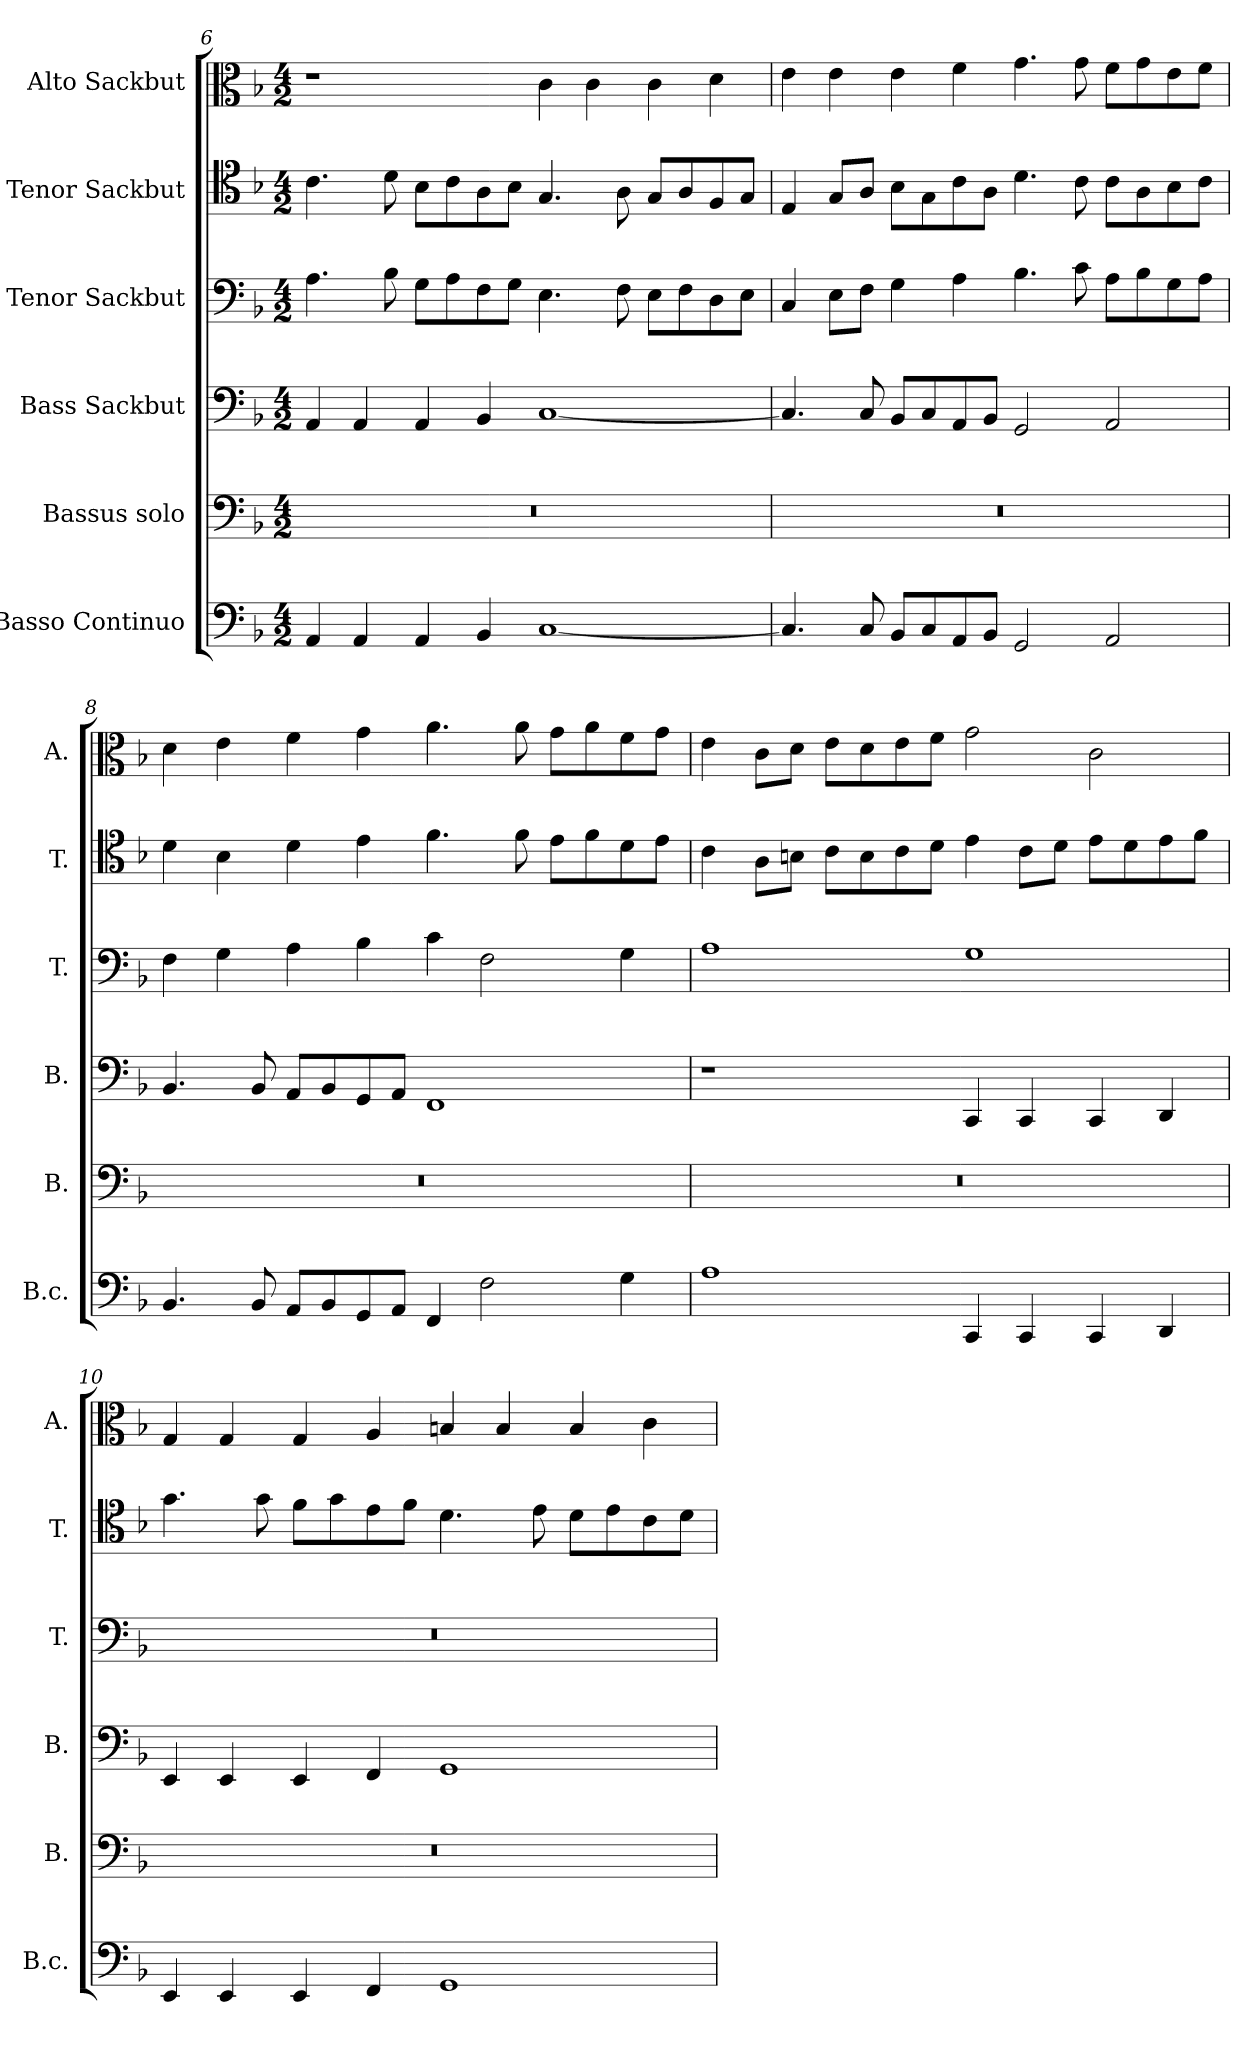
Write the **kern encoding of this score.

**kern	**kern	**kern	**kern	**kern	**kern
*part6	*part5	*part4	*part3	*part2	*part1
*staff6	*staff5	*staff4	*staff3	*staff2	*staff1
*I"Basso Continuo	*I"Bassus solo	*I"Bass Sackbut	*I"Tenor Sackbut	*I"Tenor Sackbut	*I"Alto Sackbut
*I'B.c.	*I'B.	*I'B.	*I'T.	*I'T.	*I'A.
*clefF4	*clefF4	*clefF4	*clefF4	*clefC4	*clefC3
*k[b-]	*k[b-]	*k[b-]	*k[b-]	*k[b-]	*k[b-]
*F:	*F:	*F:	*F:	*F:	*F:
*M4/2	*M4/2	*M4/2	*M4/2	*M4/2	*M4/2
=6	=6	=6	=6	=6	=6
!	!LO:N:vis=1	!	!	!	!
4AAi/	0r	4AAi/	4.Ai\	4.ci\	1r
4AAi/	.	4AAi/	.	.	.
.	.	.	8B-i\	8di\	.
4AAi/	.	4AAi/	8Gi\L	8B-i\L	.
.	.	.	8Ai\	8ci\	.
4BB-i/	.	4BB-i/	8Fi\	8Ai\	.
.	.	.	8Gi\J	8B-i\J	.
[1Ci	.	[1Ci	4.Ei\	4.Gi/	4ci\
.	.	.	.	.	4ci\
.	.	.	8Fi\	8Ai\	.
.	.	.	8Ei\L	8Gi/L	4ci\
.	.	.	8Fi\	8Ai/	.
.	.	.	8Di\	8Fi/	4di\
.	.	.	8Ei\J	8Gi/J	.
!!LO:LB:g=z
=7	=7	=7	=7	=7	=7
!	!LO:N:vis=1	!	!	!	!
4.Ci/]	0r	4.Ci/]	4Ci/	4Ei/	4ei\
.	.	.	8Ei\L	8Gi/L	4ei\
8Ci/	.	8Ci/	8Fi\J	8Ai/J	.
8BB-i/L	.	8BB-i/L	4Gi\	8B-i\L	4ei\
8Ci/	.	8Ci/	.	8Gi\	.
8AAi/	.	8AAi/	4Ai\	8ci\	4fi\
8BB-i/J	.	8BB-i/J	.	8Ai\J	.
2GGi/	.	2GGi/	4.B-i\	4.di\	4.gi\
.	.	.	8ci\	8ci\	8gi\
2AAi/	.	2AAi/	8Ai\L	8ci\L	8fi\L
.	.	.	8B-i\	8Ai\	8gi\
.	.	.	8Gi\	8B-i\	8ei\
.	.	.	8Ai\J	8ci\J	8fi\J
=8	=8	=8	=8	=8	=8
!	!LO:N:vis=1	!	!	!	!
4.BB-i/	0r	4.BB-i/	4Fi\	4di\	4di\
.	.	.	4Gi\	4B-i\	4ei\
8BB-i/	.	8BB-i/	.	.	.
8AAi/L	.	8AAi/L	4Ai\	4di\	4fi\
8BB-i/	.	8BB-i/	.	.	.
8GGi/	.	8GGi/	4B-i\	4ei\	4gi\
8AAi/J	.	8AAi/J	.	.	.
4FFi/	.	1FFi	4ci\	4.fi\	4.ai\
2Fi\	.	.	2Fi\	.	.
.	.	.	.	8fi\	8ai\
.	.	.	.	8ei\L	8gi\L
.	.	.	.	8fi\	8ai\
4Gi\	.	.	4Gi\	8di\	8fi\
.	.	.	.	8ei\J	8gi\J
=9	=9	=9	=9	=9	=9
!	!LO:N:vis=1	!	!	!	!
1Ai	0r	1r	1Ai	4ci\	4ei\
.	.	.	.	8Ai\L	8ci\L
.	.	.	.	8Bni\J	8di\J
.	.	.	.	8ci\L	8ei\L
.	.	.	.	8Bi\	8di\
.	.	.	.	8ci\	8ei\
.	.	.	.	8di\J	8fi\J
4CCi/	.	4CCi/	1Gi	4ei\	2gi\
4CCi/	.	4CCi/	.	8ci\L	.
.	.	.	.	8di\J	.
4CCi/	.	4CCi/	.	8ei\L	2ci\
.	.	.	.	8di\	.
4DDi/	.	4DDi/	.	8ei\	.
.	.	.	.	8fi\J	.
!!LO:PB:g=z
=10	=10	=10	=10	=10	=10
!	!LO:N:vis=1	!	!LO:N:vis=1	!	!
4EEi/	0r	4EEi/	0r	4.gi\	4Gi/
4EEi/	.	4EEi/	.	.	4Gi/
.	.	.	.	8gi\	.
4EEi/	.	4EEi/	.	8fi\L	4Gi/
.	.	.	.	8gi\	.
4FFi/	.	4FFi/	.	8ei\	4Ai/
.	.	.	.	8fi\J	.
1GGi	.	1GGi	.	4.di\	4Bni/
.	.	.	.	.	4Bi/
.	.	.	.	8ei\	.
.	.	.	.	8di\L	4Bi/
.	.	.	.	8ei\	.
.	.	.	.	8ci\	4ci\
.	.	.	.	8di\J	.
=	=	=	=	=	=
*-	*-	*-	*-	*-	*-
